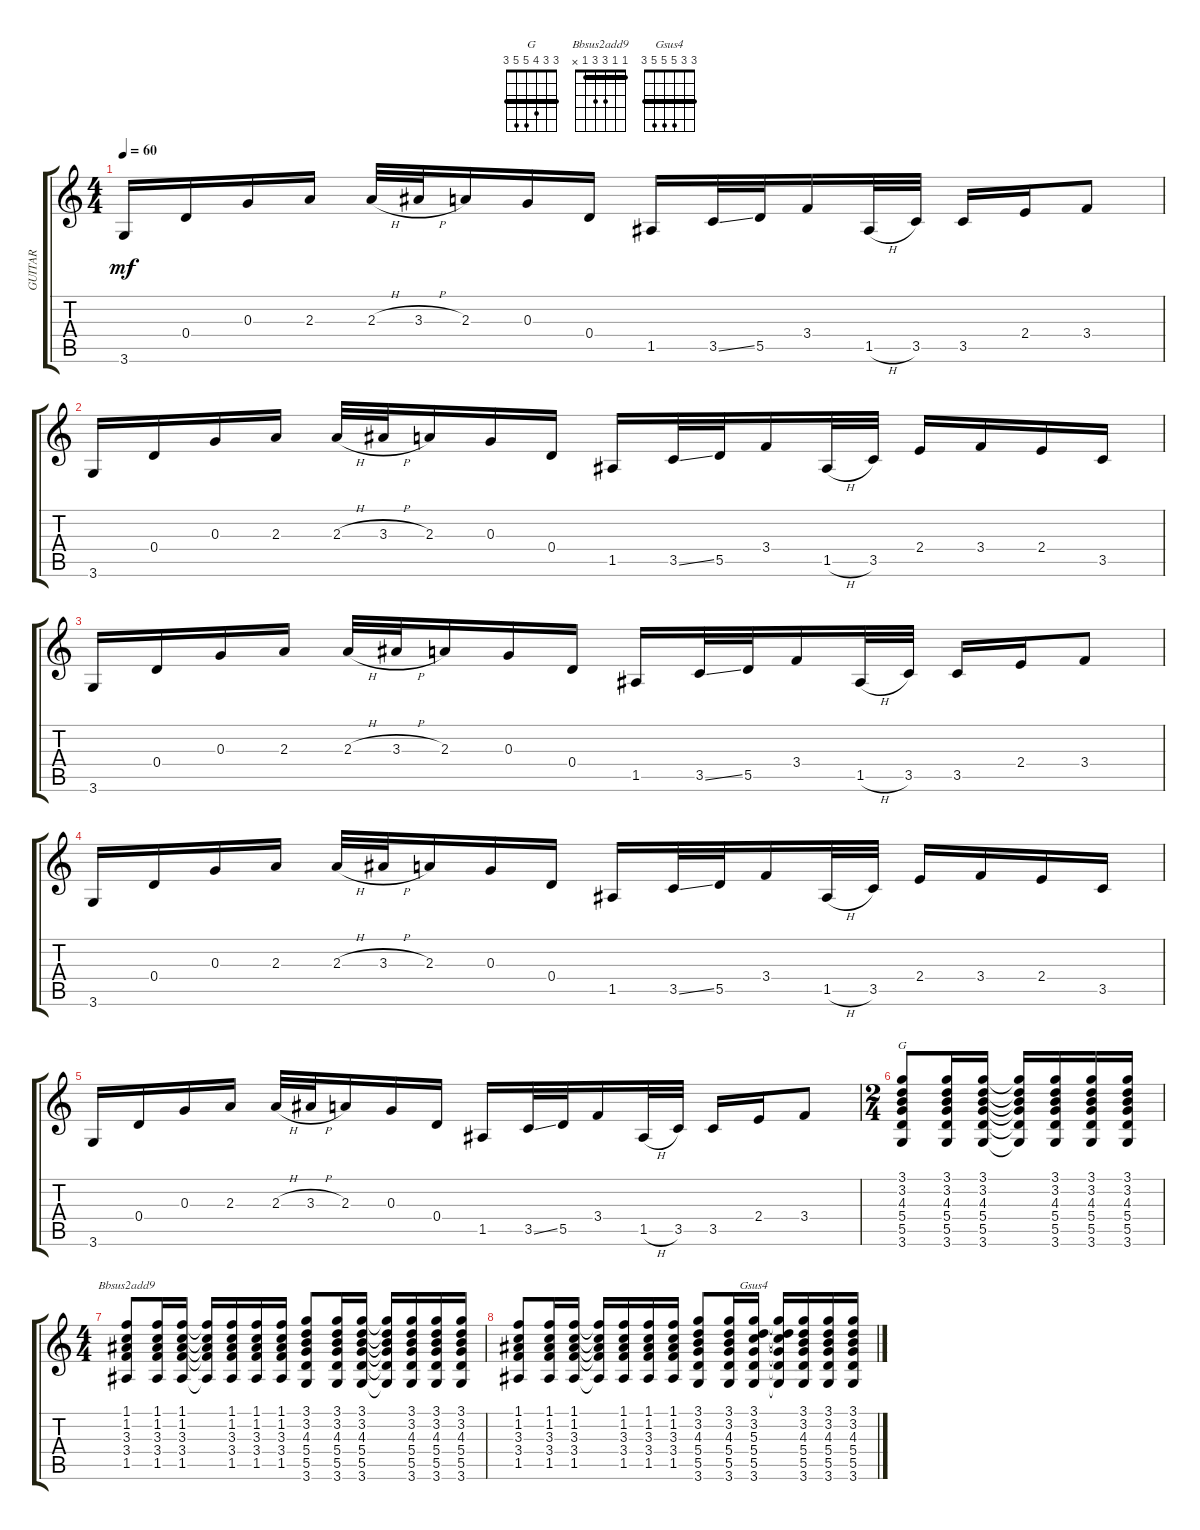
\track ("GUITAR " "GUITAR ") {instrument acousticguitarnylon}
\staff {score tabs}
\tuning (E4 B3 G3 D3 A2 E2) {hide}
\chord ("G" 3 3 4 5 5 3) {barre 3}
\chord ("Bbsus2add9" 1 1 3 3 1 x) {barre 1}
\chord ("Gsus4" 3 3 5 5 5 3) {barre 3}
\ts (4 4)
\tempo 60
\clef g2
\ks c
3.6.16{dy mf} 0.4.16 0.3.16 2.3.16 2.3{h}.32 3.3{h}.32 2.3.16 0.3.16 0.4.16 1.5.16 3.5{ss}.32 5.5.32 3.4.16 1.5{h}.32 3.5.32 3.5.16 2.4.16 3.4.8 |
3.6.16 0.4.16 0.3.16 2.3.16 2.3{h}.32 3.3{h}.32 2.3.16 0.3.16 0.4.16 1.5.16 3.5{ss}.32 5.5.32 3.4.16 1.5{h}.32 3.5.32 2.4.16 3.4.16 2.4.16 3.5.16 |
3.6.16 0.4.16 0.3.16 2.3.16 2.3{h}.32 3.3{h}.32 2.3.16 0.3.16 0.4.16 1.5.16 3.5{ss}.32 5.5.32 3.4.16 1.5{h}.32 3.5.32 3.5.16 2.4.16 3.4.8 |
3.6.16 0.4.16 0.3.16 2.3.16 2.3{h}.32 3.3{h}.32 2.3.16 0.3.16 0.4.16 1.5.16 3.5{ss}.32 5.5.32 3.4.16 1.5{h}.32 3.5.32 2.4.16 3.4.16 2.4.16 3.5.16 |
3.6.16 0.4.16 0.3.16 2.3.16 2.3{h}.32 3.3{h}.32 2.3.16 0.3.16 0.4.16 1.5.16 3.5{ss}.32 5.5.32 3.4.16 1.5{h}.32 3.5.32 3.5.16 2.4.16 3.4.8 |
\ts (2 4)
(3.1 3.2 4.3 5.4 5.5 3.6).8{ch "G"} (3.1 3.2 4.3 5.4 5.5 3.6).16 (3.1 3.2 4.3 5.4 5.5 3.6).16 (3.1{t} 3.2{t} 4.3{t} 5.4{t} 5.5{t} 3.6{t}).16 (3.1 3.2 4.3 5.4 5.5 3.6).16 (3.1 3.2 4.3 5.4 5.5 3.6).16 (3.1 3.2 4.3 5.4 5.5 3.6).16 |
\ts (4 4)
(1.1 1.2 3.3 3.4 1.5).8{ch "Bbsus2add9"} (1.1 1.2 3.3 3.4 1.5).16 (1.1 1.2 3.3 3.4 1.5).16 (1.1{t} 1.2{t} 3.3{t} 3.4{t} 1.5{t}).16 (1.1 1.2 3.3 3.4 1.5).16 (1.1 1.2 3.3 3.4 1.5).16 (1.1 1.2 3.3 3.4 1.5).16 (3.1 3.2 4.3 5.4 5.5 3.6).8 (3.1 3.2 4.3 5.4 5.5 3.6).16 (3.1 3.2 4.3 5.4 5.5 3.6).16 (3.1{t} 3.2{t} 4.3{t} 5.4{t} 5.5{t} 3.6{t}).16 (3.1 3.2 4.3 5.4 5.5 3.6).16 (3.1 3.2 4.3 5.4 5.5 3.6).16 (3.1 3.2 4.3 5.4 5.5 3.6).16 |
(1.1 1.2 3.3 3.4 1.5).8 (1.1 1.2 3.3 3.4 1.5).16 (1.1 1.2 3.3 3.4 1.5).16 (1.1{t} 1.2{t} 3.3{t} 3.4{t} 1.5{t}).16 (1.1 1.2 3.3 3.4 1.5).16 (1.1 1.2 3.3 3.4 1.5).16 (1.1 1.2 3.3 3.4 1.5).16 (3.1 3.2 4.3 5.4 5.5 3.6).8 (3.1 3.2 4.3 5.4 5.5 3.6).16 (3.1 3.2 5.3 5.4 5.5 3.6).16{ch "Gsus4"} (3.1{t} 3.2{t} 5.3{t} 5.4{t} 5.5{t} 3.6{t}).16 (3.1 3.2 4.3 5.4 5.5 3.6).16 (3.1 3.2 4.3 5.4 5.5 3.6).16 (3.1 3.2 4.3 5.4 5.5 3.6).16
